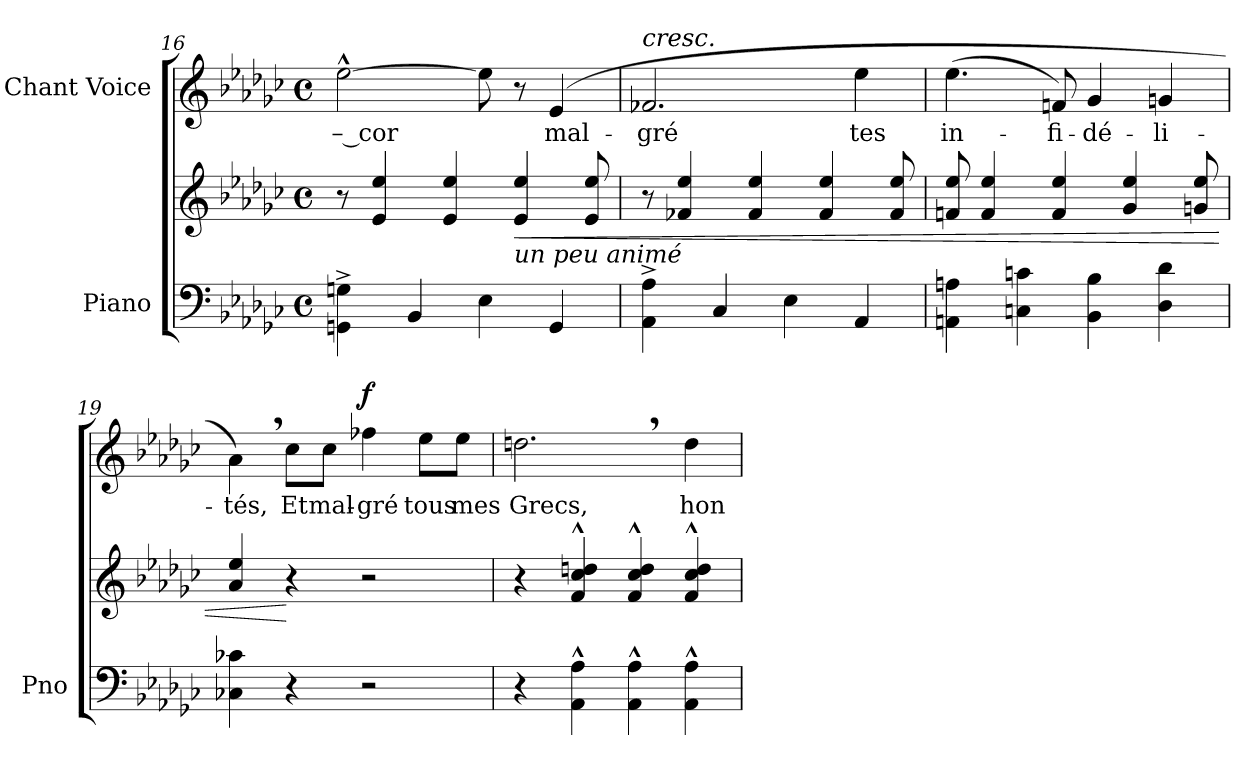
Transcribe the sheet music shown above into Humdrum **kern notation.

**kern	**kern	**dynam	**kern	**text	**dynam
*part2	*part2	*part2	*part1	*part1	*part1
*staff3	*staff2	*staff2/3	*staff1	*staff1	*staff1
*I"Piano	*	*	*I"Chant Voice	*	*
*I'Pno	*	*	*	*	*
!!LO:PB:g=z
*clefF4	*clefG2	*	*clefG2	*	*
*k[b-e-a-d-g-c-]	*k[b-e-a-d-g-c-]	*	*k[b-e-a-d-g-c-]	*	*
*M4/4	*M4/4	*	*M4/4	*	*
*met(c)	*met(c)	*	*met(c)	*	*
=16	=16	=16	=16	=16	=16
!	!	!	!	!LO:LY:b	!
4GGn\^ 4Gn\^	8r	.	[2ee-^^\	– cor	.
.	4e-/ 4ee-/	.	.	.	.
4BB-/	.	.	.	.	.
.	4e-/ 4ee-/	.	.	.	.
4E-\	.	.	8ee-\]	.	.
!	!LO:TX:b:i:t=un peu animé	!	!	!	!
!	!	!LO:HP:b	!	!	!
.	4e-/ 4ee-/	<	8r	.	.
!	!	!	!	!LO:LY:b	!
4GG/	.	.	(4e-/	mal-	.
.	8e-/ 8ee-/	.	.	.	.
=17	=17	=17	=17	=17	=17
!	!	!	!LO:TX:a:i:t=cresc.	!	!
!	!	!	!	!LO:LY:b	!
4AA-\^< 4A-\^<	8r	.	2.f-X/	-gré	.
.	4f-X/ 4ee-/	.	.	.	.
4C-/	.	.	.	.	.
.	4f-/ 4ee-/	.	.	.	.
4E-\	.	.	.	.	.
.	4f-/ 4ee-/	.	.	.	.
!	!	!	!	!LO:LY:b	!
4AA-/	.	.	4ee-\	tes	.
.	8f-/ 8ee-/	.	.	.	.
=18	=18	=18	=18	=18	=18
!	!	!	!	!LO:LY:b	!
4AAn\ 4An\	8fn/ 8ee-/	.	(4.ee-\	in-	.
.	4f/ 4ee-/	.	.	.	.
4Cn\ 4cn\	.	.	.	.	.
!	!	!	!	!LO:LY:b	!
.	4f/ 4ee-/	.	8fn/)	-fi-	.
!	!	!	!	!LO:LY:b	!
4BB-\ 4B-\	.	.	4g-/	-dé-	.
.	4g-/ 4ee-/	.	.	.	.
!	!	!	!	!LO:LY:b	!
4D-\ 4d-\	.	.	4gn/	-li-	.
.	8gn/ 8ee-/	.	.	.	.
=19	=19	=19	=19	=19	=19
!	!	!	!	!LO:LY:b	!
4C-X\ 4c-X\	4a-/ 4ee-/	.	4a-,\)	-tés,	.
!	!	!	!	!LO:LY:b	!
4r	4r	[	8cc-\L	Et	.
!	!	!	!	!LO:LY:b	!
.	.	.	8cc-\J	mal-	.
!	!	!	!	!LO:LY:b	!LO:DY:a
2r	2r	.	4ff-X\	-gré	f
!	!	!	!	!LO:LY:b	!
.	.	.	8ee-\L	tous	.
!	!	!	!	!LO:LY:b	!
.	.	.	8ee-\J	mes	.
=20	=20	=20	=20	=20	=20
!	!	!	!	!LO:LY:b	!
4r	4r	.	2.ddn,\	Grecs,	.
4AA-\^^ 4A-\^^	4f/^^ 4cc-/^^ 4ddn/^^	.	.	.	.
4AA-\^^ 4A-\^^	4f/^^ 4cc-/^^ 4dd/^^	.	.	.	.
!	!	!	!	!LO:LY:b	!
4AA-\^^ 4A-\^^	4f/^^ 4cc-/^^ 4dd/^^	.	4dd\	hon-	.
=	=	=	=	=	=
*-	*-	*-	*-	*-	*-
